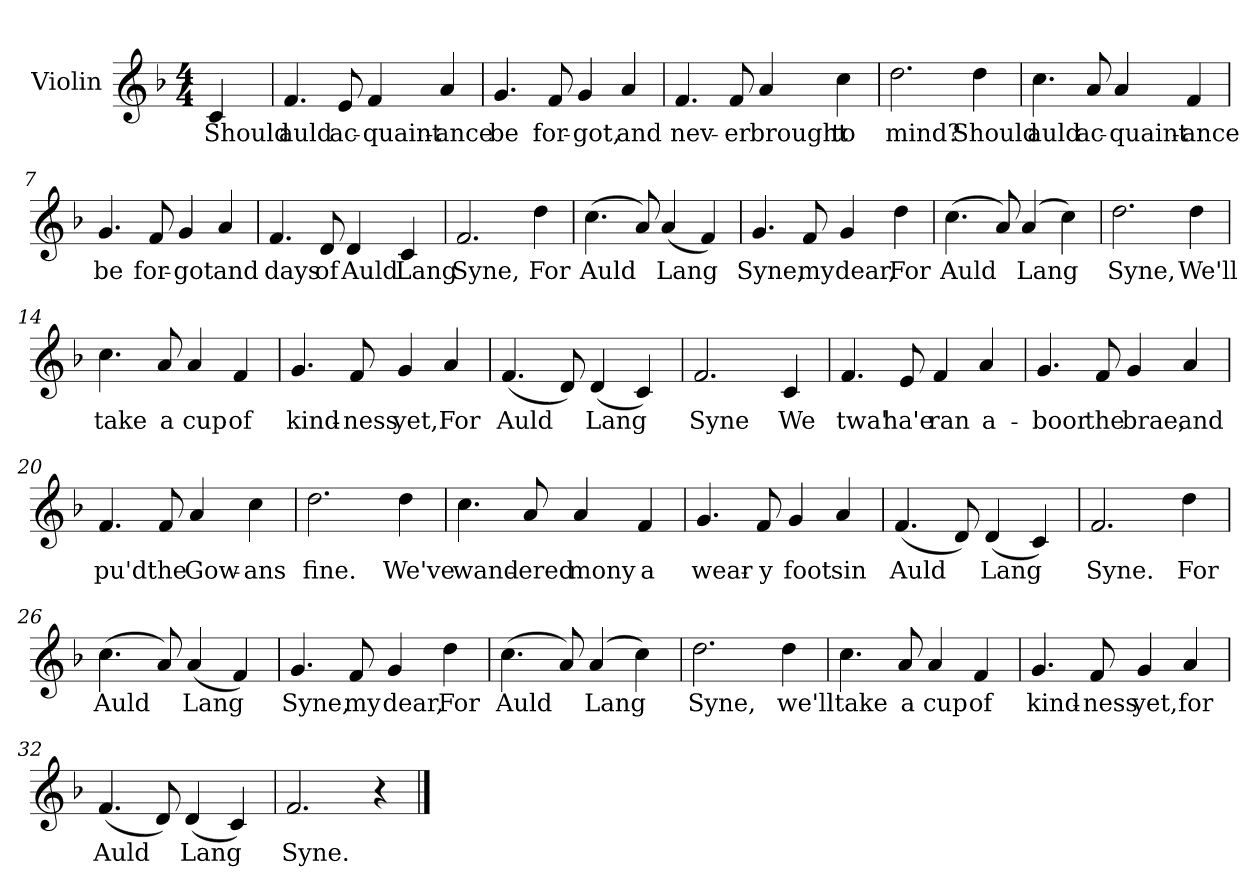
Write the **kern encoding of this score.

**kern	**text
*part1	*part1
*staff1	*staff1
*I"Violin	*
*I'Vln	*
*clefG2	*
*k[b-]	*
*F:	*
*M4/4	*
=1	=1
4c/	Should
=2	=2
4.f/	auld
8e/	ac-
4f/	-quaint-
4a/	-ance
=3	=3
4.g/	be
8f/	for-
4g/	-got,
4a/	and
=4	=4
4.f/	nev-
8f/	-er
4a/	brought
4cc\	to
!!LO:LB:g=z
=5	=5
2.dd\	mind?
4dd\	Should
=6	=6
4.cc\	auld
8a/	ac-
4a/	-quaint-
4f/	-ance
=7	=7
4.g/	be
8f/	for-
4g/	-got
4a/	and
=8	=8
4.f/	days
8d/	of
4d/	Auld
4c/	Lang
!!LO:LB:g=z
=9	=9
2.f/	Syne,
4dd\	For
=10	=10
(4.cc\	Auld
8a/)	.
(4a/	Lang
4f/)	.
=11	=11
4.g/	Syne,
8f/	my
4g/	dear,
4dd\	For
=12	=12
(4.cc\	Auld
8a/)	.
(4a/	Lang
4cc\)	.
!!LO:LB:g=z
=13	=13
2.dd\	Syne,
4dd\	We'll
=14	=14
4.cc\	take
8a/	a
4a/	cup
4f/	of
=15	=15
4.g/	kind-
8f/	-ness
4g/	yet,
4a/	For
=16	=16
(4.f/	Auld
8d/)	.
(4d/	Lang
4c/)	.
!!LO:LB:g=z
=17	=17
2.f/	Syne
4c/	We
=18	=18
4.f/	twa'
8e/	ha'e
4f/	ran
4a/	a-
=19	=19
4.g/	-boor
8f/	the
4g/	brae,
4a/	and
=20	=20
4.f/	pu'd
8f/	the
4a/	Gow-
4cc\	-ans
!!LO:LB:g=z
=21	=21
2.dd\	fine.
4dd\	We've
=22	=22
4.cc\	wand-
8a/	-ered
4a/	mony
4f/	a
=23	=23
4.g/	wear-
8f/	-y
4g/	foot
4a/	sin
=24	=24
(4.f/	Auld
8d/)	.
(4d/	Lang
4c/)	.
!!LO:LB:g=z
=25	=25
2.f/	Syne.
4dd\	For
=26	=26
(4.cc\	Auld
8a/)	.
(4a/	Lang
4f/)	.
=27	=27
4.g/	Syne,
8f/	my
4g/	dear,
4dd\	For
=28	=28
(4.cc\	Auld
8a/)	.
(4a/	Lang
4cc\)	.
!!LO:LB:g=z
=29	=29
2.dd\	Syne,
4dd\	we'll
=30	=30
4.cc\	take
8a/	a
4a/	cup
4f/	of
=31	=31
4.g/	kind-
8f/	-ness
4g/	yet,
4a/	for
=32	=32
(4.f/	Auld
8d/)	.
(4d/	Lang
4c/)	.
=33	=33
2.f/	Syne.
4r	.
==	==
*-	*-
